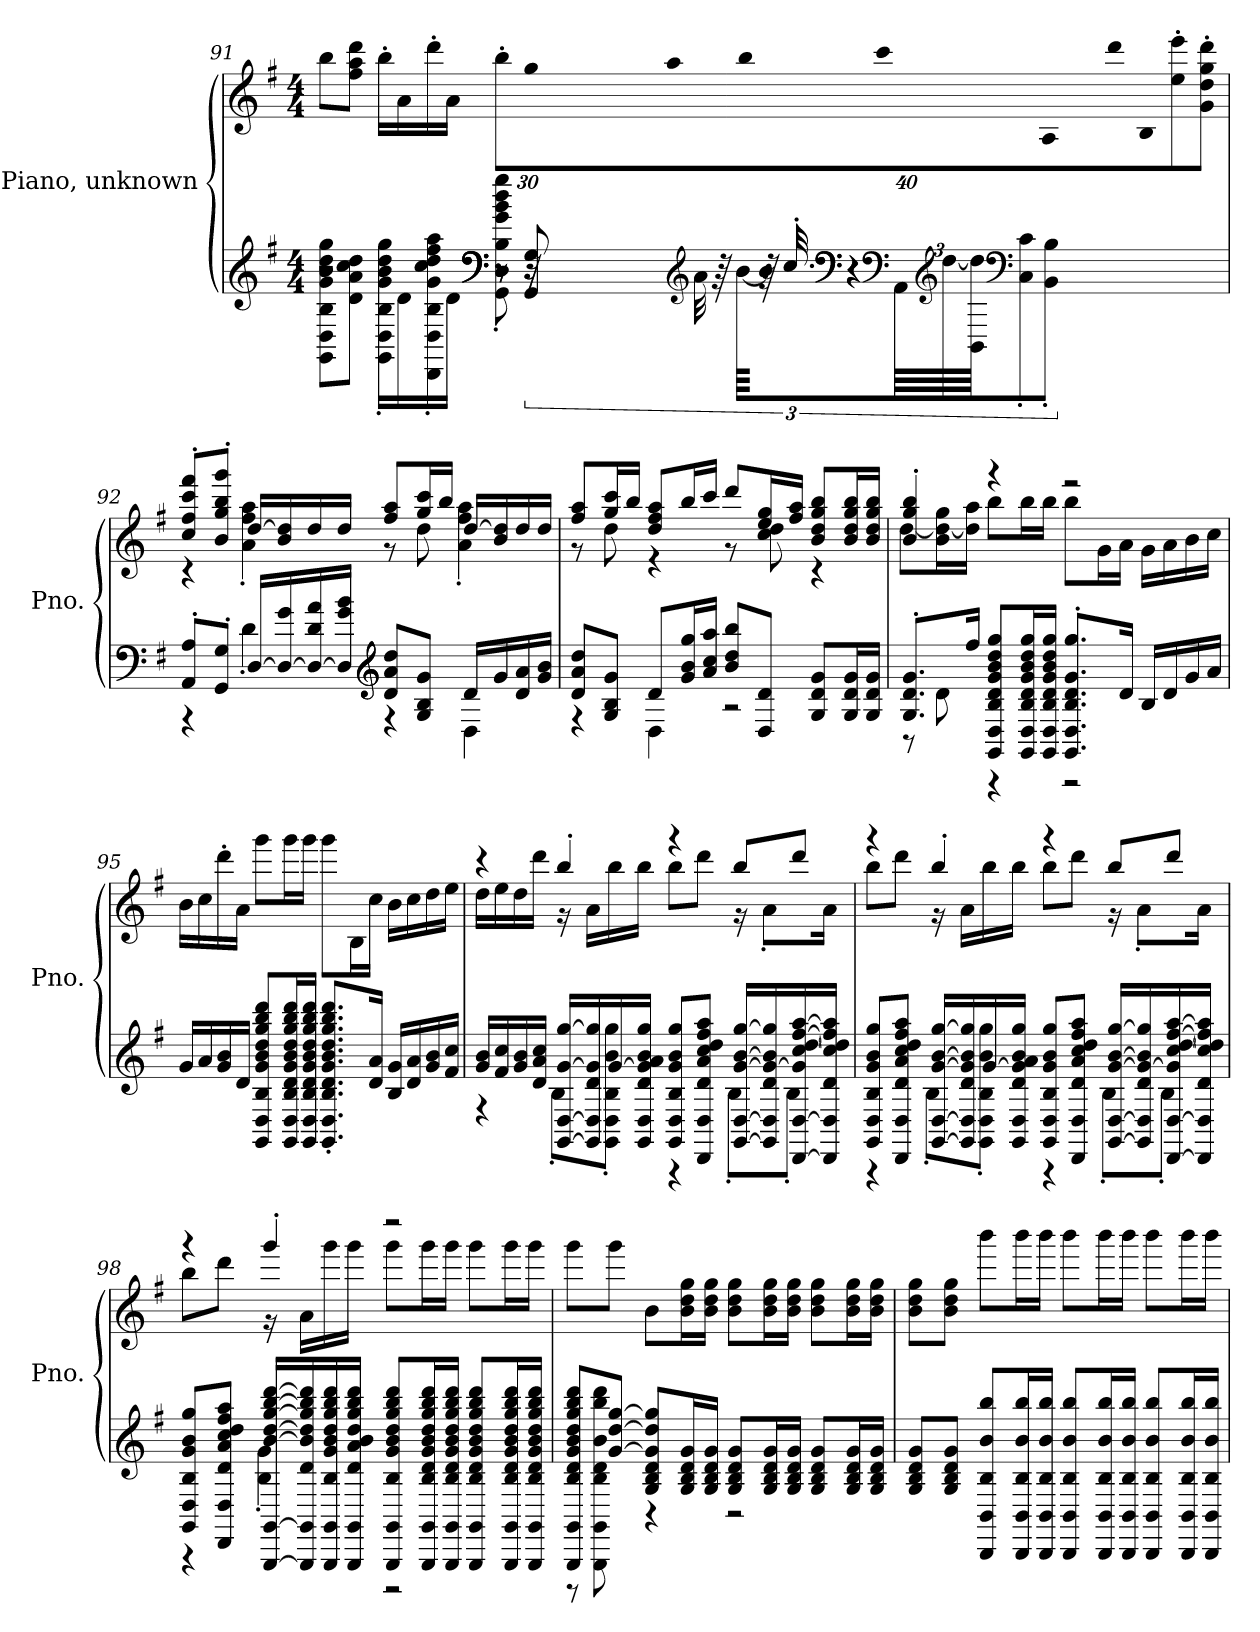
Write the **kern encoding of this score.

**kern	**kern
*part1	*part1
*staff2	*staff1
*I"Piano, unknown	*
*I'Pno.	*
!!LO:LB:g=z
*clefG2	*clefG2
*k[f#]	*k[f#]
*M4/4	*M4/4
=91	=91
*^	*
*	*^	*
2r	8GG\ 8D\ 8B\ 8g\ 8b\ 8dd\ 8gg\L	2r	8bb\L
.	8d\ 8a\ 8cc\ 8dd\J	.	8ff#\ 8aa\ 8ddd\J
.	16GG\' 16D\' 16B\' 16g\' 16b\' 16dd\' 16gg\'LL	.	16bb'\LL
.	16d\	.	16a\
.	16DD\' 16D\' 16B\' 16g\' 16cc\' 16dd\' 16ff#\' 16aa\'	.	16ddd'\
.	16d\JJ	.	16a\JJ
*clefF4	*	*	*
8r	8GG\' 8D\' 8B\' 8g\' 8b\' 8dd\' 8gg\'	8r	8bb'\L
*	*	*	*Xbrackettup
!	!	!	!LO:N:vis=64
16r	48r	8GG/ 8G/	960%17gg\KLL
!	!	!	!LO:N:vis=32
.	.	.	640%23aa\
*clefG2	*	*	*
.	48a\	.	.
.	96r	.	.
.	[96b\KLLL	.	.
!	!	!	!LO:N:vis=64
.	.	.	960%17bb\L
64r	32b\]	.	.
!	!	!	!LO:N:vis=64
.	.	.	960%17ccc\
32.cc'/	.	.	.
!	!	!	!LO:N:vis=64
.	.	.	960%17A\
*clefF4	*	*	*
*	*Xbrackettup	*	*
.	96AA\L	.	.
*clefG2	*	*	*
.	[96dd\	.	.
.	.	.	1920ryy
!	!	!	!LO:N:vis=256
.	.	.	1920%17ddd\L
.	96BB\ 96dd\]JJJ	.	.
!	!	!	!LO:N:vis=256
.	.	.	1920%17B\JJJJ
*clefF4	*	*	*
4r	8C\' 8c\'	4r	8ee\' 8eee\'
.	8BB\' 8B\'J	.	8g\' 8dd\' 8gg\' 8ddd\'J
*	*v	*v	*
!!LO:LB:g=z
=92	=92	=92
*	*	*^
8AA/' 8A/'L	4r	8cc/' 8ff#/' 8ccc/' 8fff#/'L	4r
8GG/' 8G/'J	.	8b/' 8gg/' 8bb/' 8ggg/'J	.
[16D/LL	4d'\	[16dd/LL	4a\' 4ff#\' 4aa\'
16D/_ 16g/	.	16b/ 16dd/]	.
16D/_ 16d/ 16a/	.	16dd/	.
16D/] 16g/ 16b/JJ	.	16dd/JJ	.
*clefG2	*	*	*
8d/ 8a/ 8dd/L	4r	8ff#/ 8aa/L	8r
8G/ 8B/ 8g/J	.	16gg/ 16ccc/L	8dd\
.	.	16bb/JJ	.
16d/LL	4D\	[16dd/LL	4a\' 4ff#\' 4aa\'
16g/	.	16b/ 16dd/]	.
16d/ 16a/	.	16dd/	.
16g/ 16b/JJ	.	16dd/JJ	.
=93	=93	=93	=93
8d/ 8a/ 8dd/L	4r	8ff#/ 8aa/L	8r
8G/ 8B/ 8g/J	.	16gg/ 16ccc/L	8dd\
.	.	16bb/JJ	.
8d/L	4D\	8dd/ 8ff#/ 8aa/L	4r
16g/ 16b/ 16gg/L	.	16bb/L	.
16a/ 16cc/ 16aa/JJ	.	16ccc/JJ	.
8b/ 8dd/ 8bb/L	2r	8ddd/L	8r
8D/ 8d/J	.	16ee/ 16gg/L	8cc\ 8dd\
.	.	16ff#/ 16aa/JJ	.
8G/ 8d/ 8g/L	.	8b/ 8dd/ 8gg/ 8bb/L	4r
16G/ 16d/ 16g/L	.	16b/ 16dd/ 16gg/ 16bb/L	.
16G/ 16d/ 16g/JJ	.	16b/ 16dd/ 16gg/ 16bb/JJ	.
!!LO:LB:g=z	!!
=94	=94	=94	=94
8.G/' 8.d/' 8.g/'L	8r	4b/' 4gg/' 4bb/'	[8dd\L
.	8d\	.	16b\ 16dd\_ 16gg\L
16ff#/Jk	.	.	16dd\] 16aa\JJ
8GG/ 8D/ 8B/ 8d/ 8g/ 8b/ 8dd/ 8gg/L	4r	4r	8bb\L
16GG/ 16D/ 16B/ 16d/ 16g/ 16b/ 16dd/ 16gg/L	.	.	16bb\L
16GG/ 16D/ 16B/ 16d/ 16g/ 16b/ 16dd/ 16gg/JJ	.	.	16bb\JJ
8.GG/' 8.D/' 8.B/' 8.d/' 8.g/' 8.gg/'L	2r	2r	8bb\L
.	.	.	16g\L
16d/Jk	.	.	16a\JJ
16B/LL	.	.	16g\LL
16d/	.	.	16a\
16g/	.	.	16b\
16a/JJ	.	.	16cc\JJ
*v	*v	*	*
*	*v	*v
=95	=95
16g/LL	16b\LL
16a/	16cc\
16g/ 16b/	16ddd'\
16d/JJ	16a\JJ
8GG/ 8D/ 8B/ 8g/ 8b/ 8dd/ 8gg/ 8bb/ 8ddd/L	8ggg\L
16GG/ 16D/ 16B/ 16d/ 16g/ 16b/ 16dd/ 16gg/ 16bb/ 16ddd/L	16ggg\L
16GG/ 16D/ 16B/ 16d/ 16g/ 16b/ 16dd/ 16gg/ 16bb/ 16ddd/JJ	16ggg\JJ
8.GG/' 8.D/' 8.B/' 8.d/' 8.g/' 8.b/' 8.dd/' 8.gg/' 8.bb/' 8.ddd/'L	8ggg\L
.	16B\L
16d/ 16a/Jk	16cc\JJ
16B/ 16g/LL	16b\LL
16d/ 16a/	16cc\
16g/ 16b/	16dd\
16f#/ 16cc/JJ	16ee\JJ
!!LO:LB:g=z
=96	=96
*^	*^
16g/ 16b/LL	4r	4r	16dd\LL
16f#/ 16cc/	.	.	16ee\
16g/ 16b/	.	.	16dd\
16d/ 16a/ 16cc/JJ	.	.	16ddd\JJ
[16GG/ [16D/ [16g/ [16gg/LL	8B'\L	4bb'/	16r
16GG/] 16D/] 16d/ 16g/] 16gg/]	.	.	16a\LL
[16g/	8GG\' 8D\' 8B\' 8b\' 8gg\'J	.	16bb\
16GG/ 16D/ 16d/ 16g/] 16a/ 16b/ 16gg/JJ	.	.	16bb\JJ
8GG/ 8D/ 8B/ 8g/ 8b/ 8gg/L	4r	4r	8bb\L
8DD/ 8D/ 8d/ 8a/ 8cc/ 8dd/ 8ff#/ 8aa/J	.	.	8ddd\J
[16GG/ [16D/ [16g/ [16b/ [16gg/LL	8B'\L	8bb/L	16r
16GG/] 16D/] 16d/ 16g/_ 16b/] 16gg/]	.	.	8a'\L
[16DD/ [16D/ 16g/] [16cc/ [16dd/ [16ff#/ [16aa/	8B'\J	8ddd/J	.
16DD/] 16D/] 16d/ 16cc/] 16dd/] 16ff#/] 16aa/]JJ	.	.	16a\Jk
=97	=97	=97	=97
8GG/ 8D/ 8B/ 8g/ 8b/ 8gg/L	4r	4r	8bb\L
8DD/ 8D/ 8d/ 8a/ 8cc/ 8dd/ 8ff#/ 8aa/J	.	.	8ddd\J
[16GG/ [16D/ [16g/ [16b/ [16gg/LL	8B'\L	4bb'/	16r
16GG/] 16D/] 16d/ 16g/] 16b/] 16gg/]	.	.	16a\LL
[16g/	8GG\' 8D\' 8B\' 8b\' 8gg\'J	.	16bb\
16GG/ 16D/ 16d/ 16g/] 16a/ 16b/ 16gg/JJ	.	.	16bb\JJ
8GG/ 8D/ 8B/ 8g/ 8b/ 8gg/L	4r	4r	8bb\L
8DD/ 8D/ 8d/ 8a/ 8cc/ 8dd/ 8ff#/ 8aa/J	.	.	8ddd\J
[16GG/ [16D/ [16g/ [16b/ [16gg/LL	8B'\L	8bb/L	16r
16GG/] 16D/] 16d/ 16g/_ 16b/] 16gg/]	.	.	8a'\L
[16DD/ [16D/ 16g/] [16cc/ [16dd/ [16ff#/ [16aa/	8B'\J	8ddd/J	.
16DD/] 16D/] 16d/ 16cc/] 16dd/] 16ff#/] 16aa/]JJ	.	.	16a\Jk
!!LO:LB:g=z	!!
=98	=98	=98	=98
8GG/ 8D/ 8B/ 8g/ 8b/ 8gg/L	4r	4r	8bb\L
8DD/ 8D/ 8d/ 8a/ 8cc/ 8dd/ 8ff#/ 8aa/J	.	.	8ddd\J
[16GGG/ [16GG/ [16b/ [16dd/ [16gg/ [16bb/ [16ddd/LL	4B\' 4g\'	4ggg'/	16r
16GGG/] 16GG/] 16d/ 16b/] 16dd/] 16gg/] 16bb/] 16ddd/]	.	.	16a\LL
16GGG/ 16GG/ 16B/ 16g/ 16b/ 16dd/ 16gg/ 16bb/ 16ddd/	.	.	16ggg\
16GGG/ 16GG/ 16d/ 16a/ 16b/ 16dd/ 16gg/ 16bb/ 16ddd/JJ	.	.	16ggg\JJ
8GGG/ 8GG/ 8B/ 8g/ 8b/ 8dd/ 8gg/ 8bb/ 8ddd/L	2r	2r	8ggg\L
16GGG/ 16GG/ 16B/ 16d/ 16g/ 16b/ 16dd/ 16gg/ 16bb/ 16ddd/L	.	.	16ggg\L
16GGG/ 16GG/ 16B/ 16d/ 16g/ 16b/ 16dd/ 16gg/ 16bb/ 16ddd/JJ	.	.	16ggg\JJ
8GGG/ 8GG/ 8B/ 8d/ 8g/ 8b/ 8dd/ 8gg/ 8bb/ 8ddd/L	.	.	8ggg\L
16GGG/ 16GG/ 16B/ 16d/ 16g/ 16b/ 16dd/ 16gg/ 16bb/ 16ddd/L	.	.	16ggg\L
16GGG/ 16GG/ 16B/ 16d/ 16g/ 16b/ 16dd/ 16gg/ 16bb/ 16ddd/JJ	.	.	16ggg\JJ
*	*	*v	*v
=99	=99	=99
8GGG/ 8GG/ 8B/ 8d/ 8g/ 8b/ 8dd/ 8gg/ 8bb/ 8ddd/L	8r	8ggg\L
[8g/ [8dd/ [8gg/J	8GGG\ 8GG\ 8B\ 8d\ 8b\ 8bb\ 8ddd\	8ggg\J
8G/ 8B/ 8d/ 8g/] 8dd/] 8gg/]L	4r	8b\L
16G/ 16B/ 16d/ 16g/L	.	16b\ 16dd\ 16gg\L
16G/ 16B/ 16d/ 16g/JJ	.	16b\ 16dd\ 16gg\JJ
8G/ 8B/ 8d/ 8g/L	2r	8b\ 8dd\ 8gg\L
16G/ 16B/ 16d/ 16g/L	.	16b\ 16dd\ 16gg\L
16G/ 16B/ 16d/ 16g/JJ	.	16b\ 16dd\ 16gg\JJ
8G/ 8B/ 8d/ 8g/L	.	8b\ 8dd\ 8gg\L
16G/ 16B/ 16d/ 16g/L	.	16b\ 16dd\ 16gg\L
16G/ 16B/ 16d/ 16g/JJ	.	16b\ 16dd\ 16gg\JJ
*v	*v	*
!!LO:PB:g=z
=100	=100
8G/ 8B/ 8d/ 8g/L	8b\ 8dd\ 8gg\L
8G/ 8B/ 8d/ 8g/J	8b\ 8dd\ 8gg\J
8BBB/ 8BB/ 8B/ 8b/ 8bb/L	8bbb\L
16BBB/ 16BB/ 16B/ 16b/ 16bb/L	16bbb\L
16BBB/ 16BB/ 16B/ 16b/ 16bb/JJ	16bbb\JJ
8BBB/ 8BB/ 8B/ 8b/ 8bb/L	8bbb\L
16BBB/ 16BB/ 16B/ 16b/ 16bb/L	16bbb\L
16BBB/ 16BB/ 16B/ 16b/ 16bb/JJ	16bbb\JJ
8BBB/ 8BB/ 8B/ 8b/ 8bb/L	8bbb\L
16BBB/ 16BB/ 16B/ 16b/ 16bb/L	16bbb\L
16BBB/ 16BB/ 16B/ 16b/ 16bb/JJ	16bbb\JJ
=	=
*-	*-
